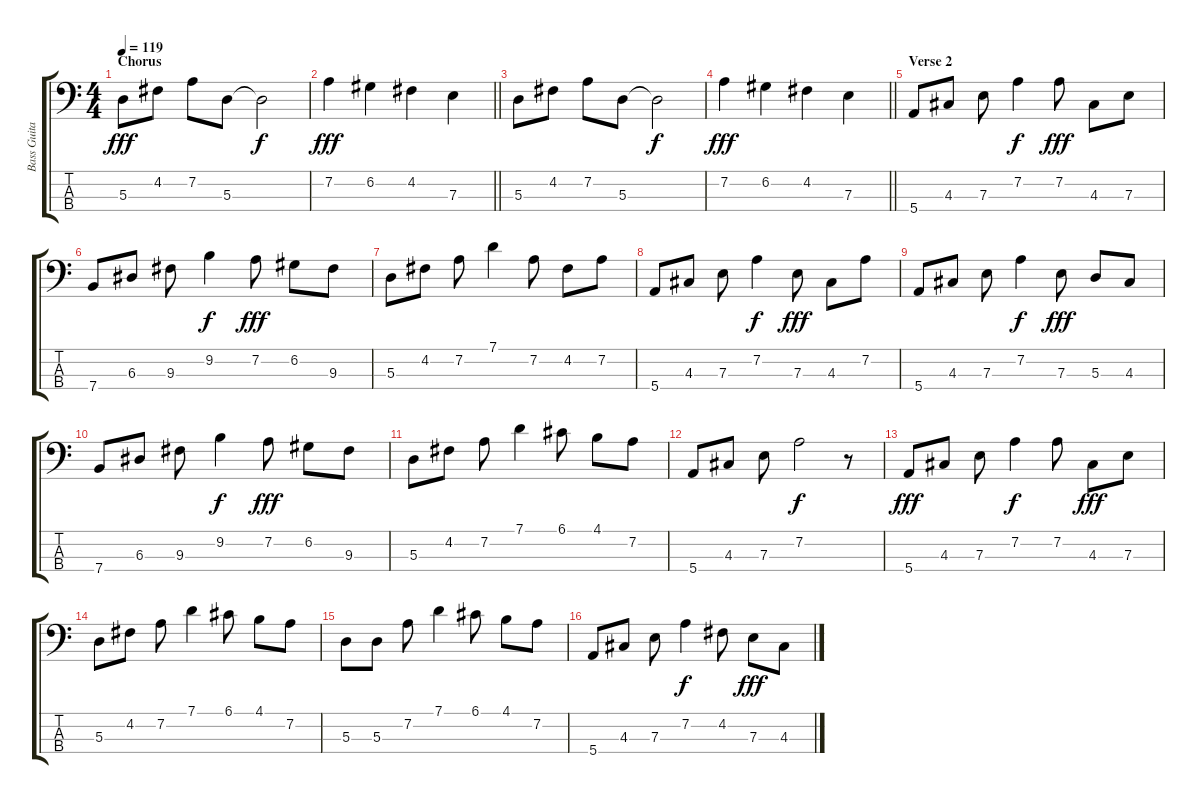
\track ("Bass Guitar (Paul McCartney)" "Bass Guita") {instrument electricbassfinger}
\staff {score tabs}
\tuning (G2 D2 A1 E1) {hide}
\ts (4 4)
\section ("" "Chorus")
\tempo 119
\clef f4
\ks c
5.3.8{dy fff} 4.2.8 7.2.8 5.3.8 5.3{t}.2{dy f} |
\barLineRight lightlight
7.2.4{dy fff} 6.2.4 4.2.4 7.3.4 |
5.3.8 4.2.8 7.2.8 5.3.8 5.3{t}.2{dy f} |
\barLineRight lightlight
7.2.4{dy fff} 6.2.4 4.2.4 7.3.4 |
\section ("" "Verse 2")
5.4.8 4.3.8 7.3.8 7.2.4{dy f} 7.2.8{dy fff} 4.3.8 7.3.8 |
7.4.8 6.3.8 9.3.8 9.2.4{dy f} 7.2.8{dy fff} 6.2.8 9.3.8 |
5.3.8 4.2.8 7.2.8 7.1.4 7.2.8 4.2.8 7.2.8 |
5.4.8 4.3.8 7.3.8 7.2.4{dy f} 7.3.8{dy fff} 4.3.8 7.2.8 |
5.4.8 4.3.8 7.3.8 7.2.4{dy f} 7.3.8{dy fff} 5.3.8 4.3.8 |
7.4.8 6.3.8 9.3.8 9.2.4{dy f} 7.2.8{dy fff} 6.2.8 9.3.8 |
5.3.8 4.2.8 7.2.8 7.1.4 6.1.8 4.1.8 7.2.8 |
5.4.8 4.3.8 7.3.8 7.2.2{dy f} r.8 |
5.4.8{dy fff} 4.3.8 7.3.8 7.2.4{dy f} 7.2.8 4.3.8{dy fff} 7.3.8 |
5.3.8 4.2.8 7.2.8 7.1.4 6.1.8 4.1.8 7.2.8 |
5.3.8 5.3.8 7.2.8 7.1.4 6.1.8 4.1.8 7.2.8 |
5.4.8 4.3.8 7.3.8 7.2.4{dy f} 4.2.8 7.3.8{dy fff} 4.3.8
